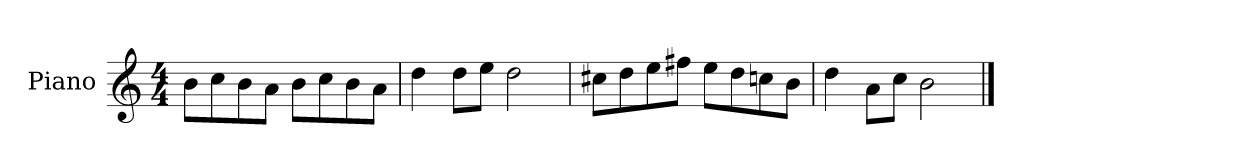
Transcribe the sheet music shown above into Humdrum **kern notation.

**kern
*part1
*staff1
*I"Piano
*I'P-no
*clefG2
*k[]
*M4/4
*MM90
=1
8b\L
8cc\
8b\
8a\J
8b\L
8cc\
8b\
8a\J
=2
4dd\
8dd\L
8ee\J
2dd\
=3
8cc#X\L
8dd\
8ee\
8ff#X\J
8ee\L
8dd\
8ccn\
8b\J
=4
4dd\
8a\L
8cc\J
2b\
==
*-
